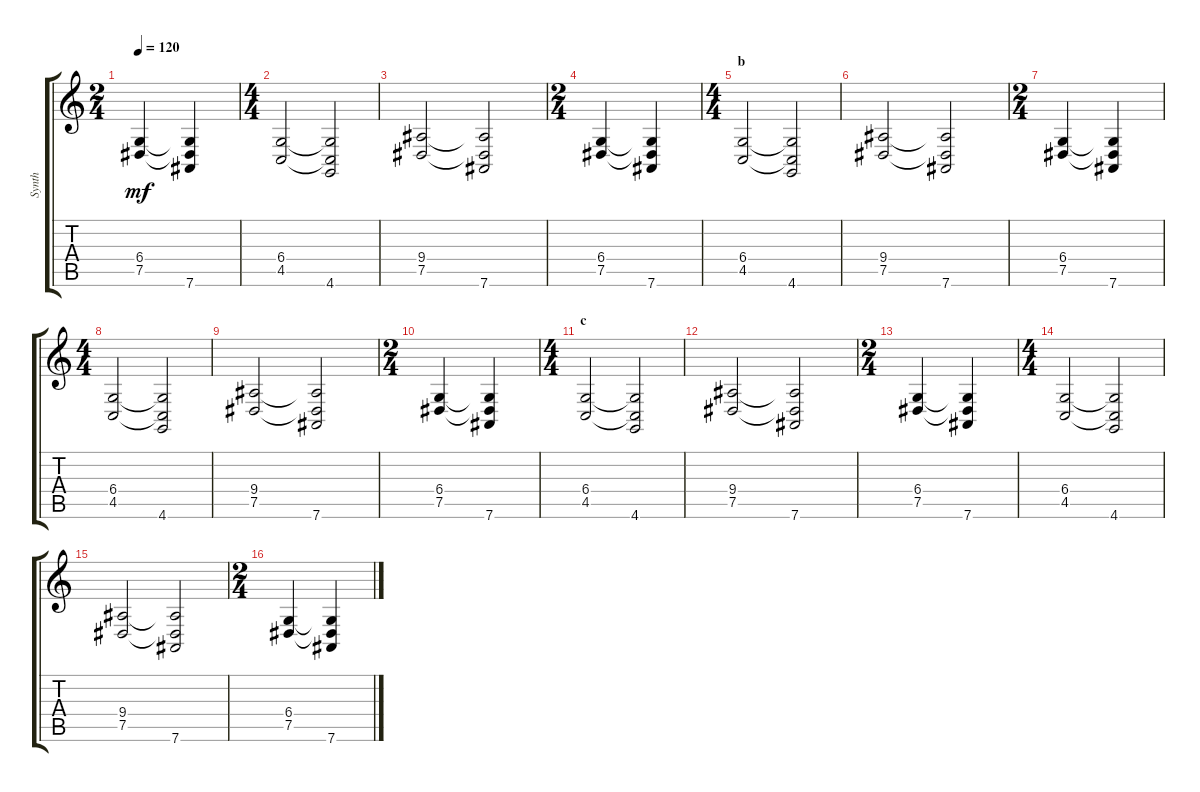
\track ("Synth" "Synth") {instrument lead1square}
\staff {score tabs}
\tuning (Eb4 Bb3 Gb3 Db3 Ab2 Eb2) {hide}
\ts (2 4)
\tempo 120
\clef g2
\ks c
(6.4 7.5).4{dy mf} (6.4{t} 7.5{t} 7.6).4 |
\ts (4 4)
(6.4 4.5).2 (6.4{t} 4.5{t} 4.6).2 |
(9.4 7.5).2 (9.4{t} 7.5{t} 7.6).2 |
\ts (2 4)
(6.4 7.5).4 (6.4{t} 7.5{t} 7.6).4 |
\ts (4 4)
\section ("" "b")
(6.4 4.5).2 (6.4{t} 4.5{t} 4.6).2 |
(9.4 7.5).2 (9.4{t} 7.5{t} 7.6).2 |
\ts (2 4)
(6.4 7.5).4 (6.4{t} 7.5{t} 7.6).4 |
\ts (4 4)
(6.4 4.5).2 (6.4{t} 4.5{t} 4.6).2 |
(9.4 7.5).2 (9.4{t} 7.5{t} 7.6).2 |
\ts (2 4)
(6.4 7.5).4 (6.4{t} 7.5{t} 7.6).4 |
\ts (4 4)
\section ("" "c")
(6.4 4.5).2 (6.4{t} 4.5{t} 4.6).2 |
(9.4 7.5).2 (9.4{t} 7.5{t} 7.6).2 |
\ts (2 4)
(6.4 7.5).4 (6.4{t} 7.5{t} 7.6).4 |
\ts (4 4)
(6.4 4.5).2 (6.4{t} 4.5{t} 4.6).2 |
(9.4 7.5).2 (9.4{t} 7.5{t} 7.6).2 |
\ts (2 4)
(6.4 7.5).4 (6.4{t} 7.5{t} 7.6).4
